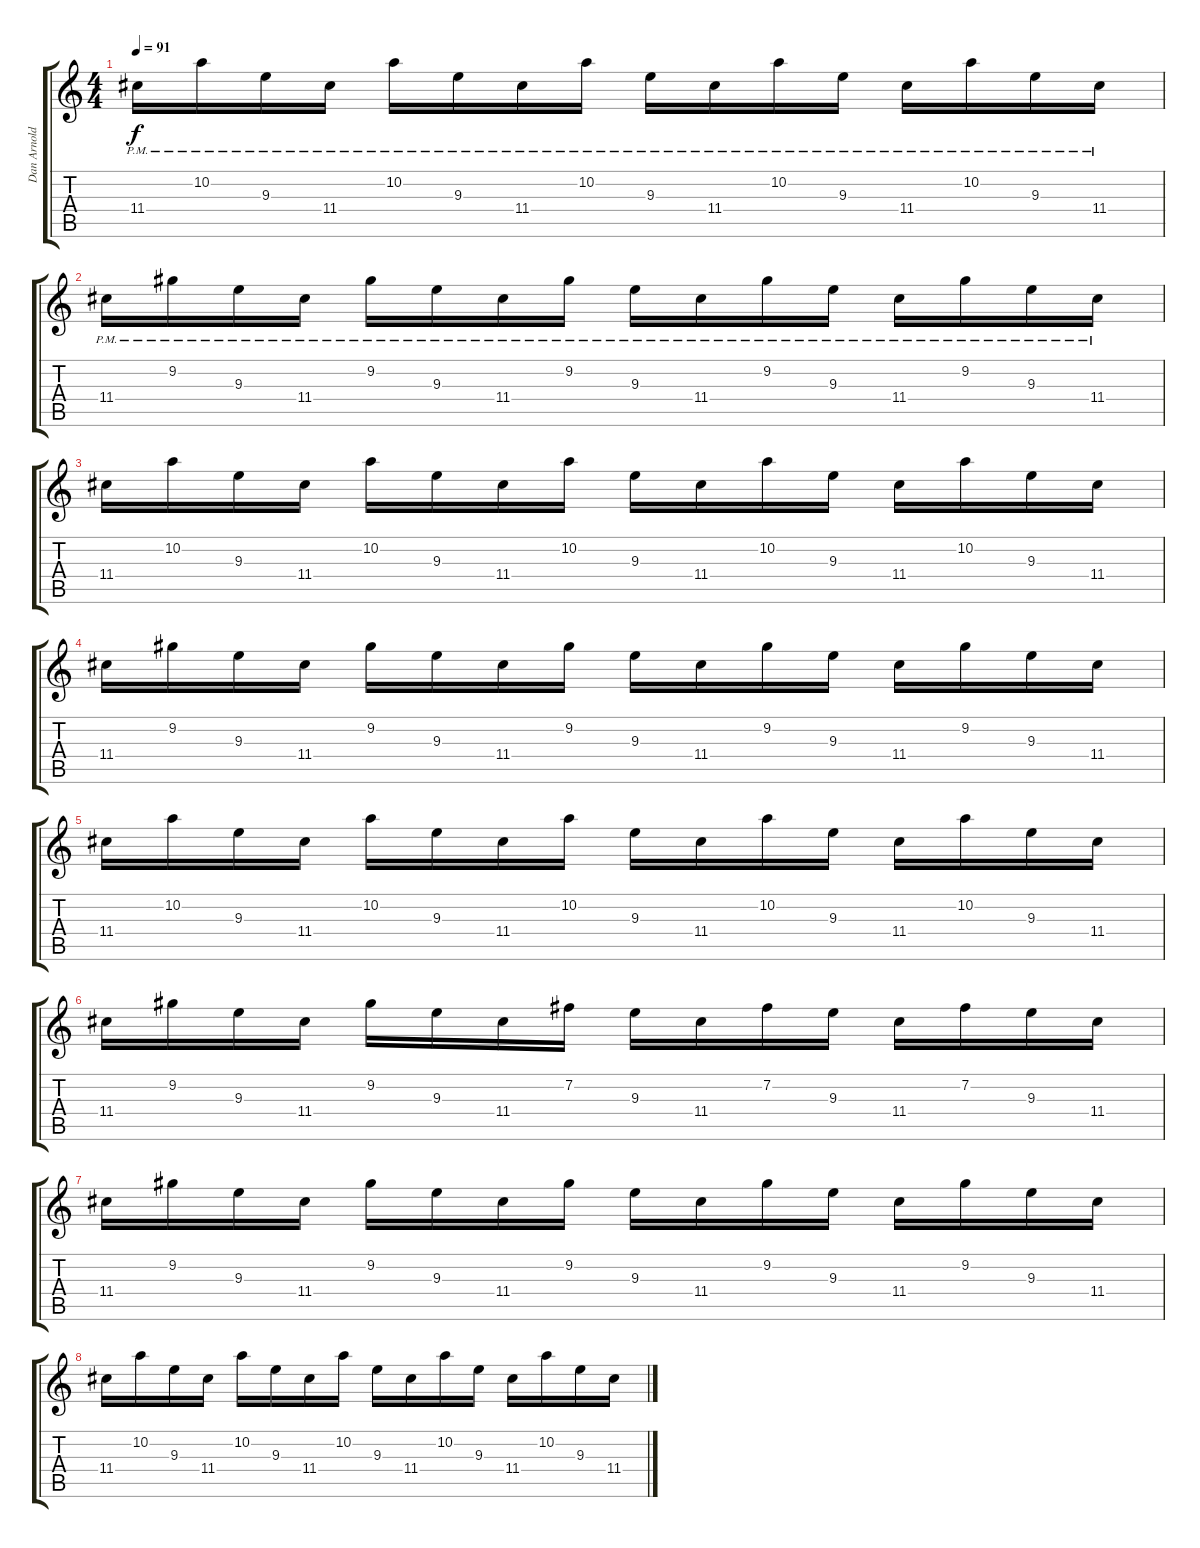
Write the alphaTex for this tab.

\track ("Dan Arnold" "Dan Arnold") {instrument overdrivenguitar}
\staff {score tabs}
\tuning (E4 B3 G3 D3 A2 D2) {hide}
\ts (4 4)
\tempo 91
\clef g2
\ks c
11.4{pm}.16{dy f instrument overdrivenguitar} 10.2{pm}.16 9.3{pm}.16 11.4{pm}.16 10.2{pm}.16 9.3{pm}.16 11.4{pm}.16 10.2{pm}.16 9.3{pm}.16 11.4{pm}.16 10.2{pm}.16 9.3{pm}.16 11.4{pm}.16 10.2{pm}.16 9.3{pm}.16 11.4{pm}.16 |
11.4{pm}.16 9.2{pm}.16 9.3{pm}.16 11.4{pm}.16 9.2{pm}.16 9.3{pm}.16 11.4{pm}.16 9.2{pm}.16 9.3{pm}.16 11.4{pm}.16 9.2{pm}.16 9.3{pm}.16 11.4{pm}.16 9.2{pm}.16 9.3{pm}.16 11.4{pm}.16 |
11.4.16 10.2.16 9.3.16 11.4.16 10.2.16 9.3.16 11.4.16 10.2.16 9.3.16 11.4.16 10.2.16 9.3.16 11.4.16 10.2.16 9.3.16 11.4.16 |
11.4.16 9.2.16 9.3.16 11.4.16 9.2.16 9.3.16 11.4.16 9.2.16 9.3.16 11.4.16 9.2.16 9.3.16 11.4.16 9.2.16 9.3.16 11.4.16 |
11.4.16 10.2.16 9.3.16 11.4.16 10.2.16 9.3.16 11.4.16 10.2.16 9.3.16 11.4.16 10.2.16 9.3.16 11.4.16 10.2.16 9.3.16 11.4.16 |
11.4.16 9.2.16 9.3.16 11.4.16 9.2.16 9.3.16 11.4.16 7.2.16 9.3.16 11.4.16 7.2.16 9.3.16 11.4.16 7.2.16 9.3.16 11.4.16 |
11.4.16 9.2.16 9.3.16 11.4.16 9.2.16 9.3.16 11.4.16 9.2.16 9.3.16 11.4.16 9.2.16 9.3.16 11.4.16 9.2.16 9.3.16 11.4.16 |
11.4.16 10.2.16 9.3.16 11.4.16 10.2.16 9.3.16 11.4.16 10.2.16 9.3.16 11.4.16 10.2.16 9.3.16 11.4.16 10.2.16 9.3.16 11.4.16
